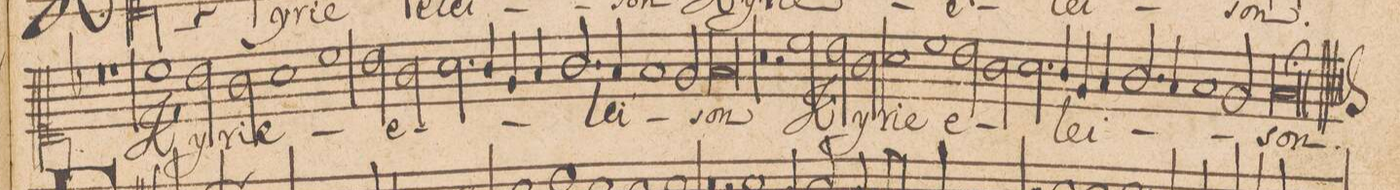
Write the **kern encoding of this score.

**kern	**text
*I"CANTVS.	*
*clefC1	*
*k[b-]	*
*met(c|)	*
*M2/1	*
0rdd	.
=66-	=66-
1rdd	.
=67-	=67-
1cc\	Ky-
2b-\	-ri-
2g\	.
=68-	=68-
1a\	-e
1cc\	.
=69-	=69-
2b-\	e-
2g\	.
2.a\	.
4g/	.
=70-	=70-
4e/	.
4f/	.
2.g/	.
4f/	-lei-
1f/	.
=71-	=71-
2e/	.
0f/	-son
=72-	=72-
0r	.
=73-	=73-
2r	.
2cc\	Ky-
=74-	=74-
2b-\	-ri-
2g\	.
1a\	-e
=75-	=75-
1cc\	e-
2b-\	.
2g\	.
=76-	=76-
2.a\	.
4g/	.
4e/	-lei-
4f/	.
2.g/	.
=77-	=77-
4f/	.
1f/	.
2e/	.
=78-	=78-
0f/;	-son.
==	==
*-	*-
